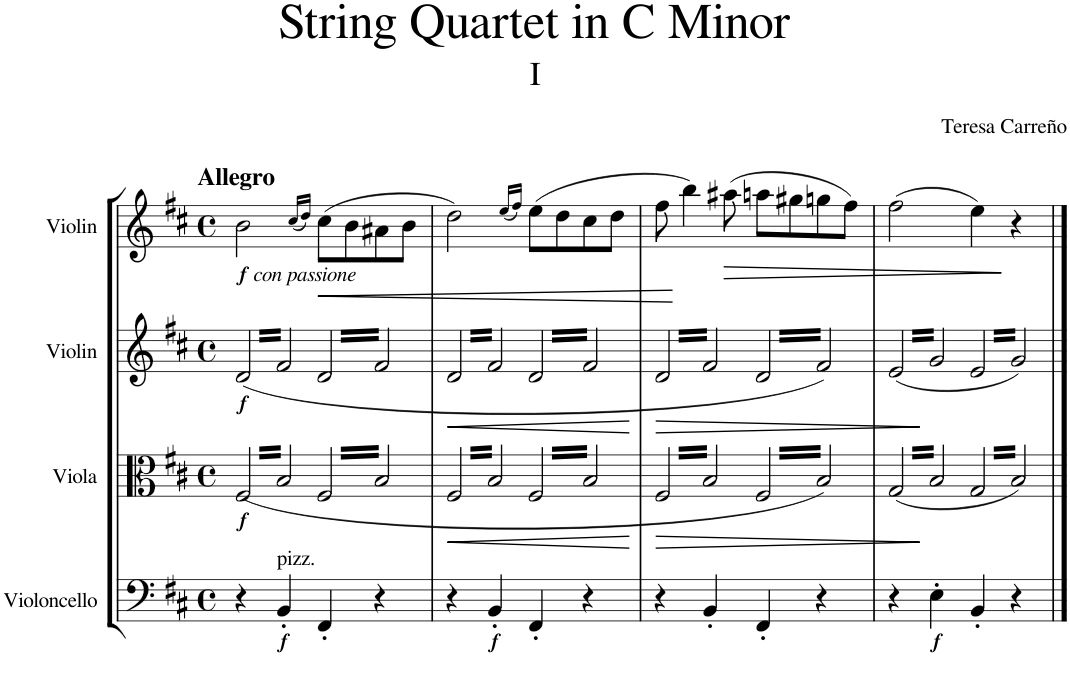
**kern	**kern	**dynam	**kern	**dynam	**kern	**dynam
*part4	*part3	*part3	*part2	*part2	*part1	*part1
*staff4	*staff3	*staff3	*staff2	*staff2	*staff1	*staff1
*I"Violoncello	*I"Viola	*	*I"Violin	*	*I"Violin	*
*I'Vc.	*I'Vla.	*	*I'Vln.	*	*I'Vln.	*
*clefF4	*clefC3	*	*clefG2	*	*clefG2	*
*k[f#c#]	*k[f#c#]	*	*k[f#c#]	*	*k[f#c#]	*
*M4/4	*M4/4	*	*M4/4	*	*M4/4	*
*met(c)	*met(c)	*	*met(c)	*	*met(c)	*
=1	=1	=1	=1	=1	=1	=1
!	!	!	!	!	!LO:TX:a:B:t=Allegro	!
!	!	!	!	!	!LO:TX:b:Bi:t=f	!
!	!	!	!	!	!LO:TX:b:t=con passione	!
!	!	!	!LO:TX:b:Bi:t=f	!	!	!
!	!LO:TX:b:Bi:t=f	!	!	!	!	!
*	*tremolo	*	*	*	*	*
*	*	*	*tremolo	*	*	*
4r	(<32F#/LLL	.	(<32d/LLL	.	2b\	.
.	32B/	.	32f#/	.	.	.
.	32F#/	.	32d/	.	.	.
.	32B/	.	32f#/	.	.	.
.	32F#/	.	32d/	.	.	.
.	32B/	.	32f#/	.	.	.
.	32F#/	.	32d/	.	.	.
.	32B/	.	32f#/	.	.	.
!LO:TX:a:t=pizz.	!	!	!	!	!	!
!LO:TX:b:Bi:t=f	!	!	!	!	!	!
4BB'/	32F#/	.	32d/	.	.	.
.	32B/	.	32f#/	.	.	.
.	32F#/	.	32d/	.	.	.
.	32B/	.	32f#/	.	.	.
.	32F#/	.	32d/	.	.	.
.	32B/	.	32f#/	.	.	.
.	32F#/	.	32d/	.	.	.
.	32B/JJJ	.	32f#/JJJ	.	.	.
.	.	.	.	.	(16qcc#/LL	.
.	.	.	.	.	16qdd/JJ)	.
4FF#'/	32F#/LLL	.	32d/LLL	.	(>8cc#\L	.
.	32B/	.	32f#/	.	.	.
.	32F#/	.	32d/	.	.	.
.	32B/	.	32f#/	.	.	.
.	32F#/	.	32d/	.	8b\	.
.	32B/	.	32f#/	.	.	.
.	32F#/	.	32d/	.	.	.
.	32B/	.	32f#/	.	.	.
4r	32F#/	.	32d/	.	8a#X\	.
.	32B/	.	32f#/	.	.	.
.	32F#/	.	32d/	.	.	.
.	32B/	.	32f#/	.	.	.
.	32F#/	.	32d/	.	8b\J	.
.	32B/	.	32f#/	.	.	.
.	32F#/	.	32d/	.	.	.
.	32B/JJJ	.	32f#/JJJ	.	.	.
=2	=2	=2	=2	=2	=2	=2
!	!	!LO:HP:b	!	!LO:HP:b	!	!
4r	32F#/LLL	<	32d/LLL	<	2dd\)	.
.	32B/	.	32f#/	.	.	.
.	32F#/	.	32d/	.	.	.
.	32B/	.	32f#/	.	.	.
.	32F#/	.	32d/	.	.	.
.	32B/	.	32f#/	.	.	.
.	32F#/	.	32d/	.	.	.
.	32B/	.	32f#/	.	.	.
!LO:TX:b:Bi:t=f	!	!	!	!	!	!
4BB'/	32F#/	.	32d/	.	.	.
.	32B/	.	32f#/	.	.	.
.	32F#/	.	32d/	.	.	.
.	32B/	.	32f#/	.	.	.
.	32F#/	.	32d/	.	.	.
.	32B/	.	32f#/	.	.	.
.	32F#/	.	32d/	.	.	.
.	32B/JJJ	.	32f#/JJJ	.	.	.
.	.	.	.	.	(16qee/LL	.
.	.	.	.	.	16qff#/JJ)	.
4FF#'/	32F#/LLL	.	32d/LLL	.	(>8ee\L	.
.	32B/	.	32f#/	.	.	.
.	32F#/	.	32d/	.	.	.
.	32B/	.	32f#/	.	.	.
.	32F#/	.	32d/	.	8dd\	.
.	32B/	.	32f#/	.	.	.
.	32F#/	.	32d/	.	.	.
.	32B/	.	32f#/	.	.	.
4r	32F#/	.	32d/	.	8cc#\	.
.	32B/	.	32f#/	.	.	.
.	32F#/	.	32d/	.	.	.
.	32B/	.	32f#/	.	.	.
.	32F#/	.	32d/	.	8dd\J	.
.	32B/	.	32f#/	.	.	.
.	32F#/	.	32d/	.	.	.
.	32B/JJJ	.	32f#/JJJ	.	.	.
.	.	[	.	[	.	.
=3	=3	=3	=3	=3	=3	=3
!	!	!LO:HP:b	!	!LO:HP:b	!	!
4r	32F#/LLL	>	32d/LLL	>	8ff#\	.
.	32B/	.	32f#/	.	.	.
.	32F#/	.	32d/	.	.	.
.	32B/	.	32f#/	.	.	.
.	32F#/	.	32d/	.	4bb\)	.
.	32B/	.	32f#/	.	.	.
.	32F#/	.	32d/	.	.	.
.	32B/	.	32f#/	.	.	.
4BB'/	32F#/	.	32d/	.	.	.
.	32B/	.	32f#/	.	.	.
.	32F#/	.	32d/	.	.	.
.	32B/	.	32f#/	.	.	.
!	!	!	!	!	!	!LO:HP:b
.	32F#/	.	32d/	.	(>8aa#X\	>
.	32B/	.	32f#/	.	.	.
.	32F#/	.	32d/	.	.	.
.	32B/JJJ	.	32f#/JJJ	.	.	.
4FF#'/	32F#/LLL	.	32d/LLL	.	8aan\L	.
.	32B/)	.	32f#/)	.	.	.
.	32F#/	.	32d/	.	.	.
.	32B/)	.	32f#/)	.	.	.
.	32F#/	.	32d/	.	8gg#X\	.
.	32B/)	.	32f#/)	.	.	.
.	32F#/	.	32d/	.	.	.
.	32B/)	.	32f#/)	.	.	.
4r	32F#/	.	32d/	.	8ggn\	.
.	32B/)	.	32f#/)	.	.	.
.	32F#/	.	32d/	.	.	.
.	32B/)	.	32f#/)	.	.	.
.	32F#/	.	32d/	.	8ff#\J)	.
.	32B/)	.	32f#/)	.	.	.
.	32F#/	.	32d/	.	.	.
.	32B/)JJJ	.	32f#/)JJJ	.	.	.
=4	=4	=4	=4	=4	=4	=4
4r	(32G/LLL	.	(32e/LLL	.	(>2ff#\	.
.	32B/	.	32g/	.	.	.
.	32G/	.	32e/	.	.	.
.	32B/	.	32g/	.	.	.
.	32G/	.	32e/	.	.	.
.	32B/	.	32g/	.	.	.
.	32G/	.	32e/	.	.	.
.	32B/	.	32g/	.	.	.
!LO:TX:b:Bi:t=f	!	!	!	!	!	!
4E'\	32G/	]	32e/	]	.	.
.	32B/	.	32g/	.	.	.
.	32G/	.	32e/	.	.	.
.	32B/	.	32g/	.	.	.
.	32G/	.	32e/	.	.	.
.	32B/	.	32g/	.	.	.
.	32G/	.	32e/	.	.	.
.	32B/JJJ	.	32g/JJJ	.	.	.
4BB'/	32G/LLL	.	32e/LLL	.	4ee\)	.
.	32B/)	.	32g/)	.	.	.
.	32G/	.	32e/	.	.	.
.	32B/)	.	32g/)	.	.	.
.	32G/	.	32e/	.	.	.
.	32B/)	.	32g/)	.	.	.
.	32G/	.	32e/	.	.	.
.	32B/)	.	32g/)	.	.	.
4r	32G/	.	32e/	.	4r	]
.	32B/)	.	32g/)	.	.	.
.	32G/	.	32e/	.	.	.
.	32B/)	.	32g/)	.	.	.
.	32G/	.	32e/	.	.	.
.	32B/)	.	32g/)	.	.	.
.	32G/	.	32e/	.	.	.
.	32B/)JJJ	.	32g/)JJJ	.	.	.
*	*	*	*Xtremolo	*	*	*
*	*Xtremolo	*	*	*	*	*
.	.	.	.	.	.	.
.	.	.	.	.	.	.
.	.	.	.	.	.	.
.	.	.	.	.	.	.
.	.	.	.	.	.	.
.	.	.	.	.	.	.
.	.	.	.	.	.	.
.	.	.	.	.	.	.
==	==	==	==	==	==	==
*-	*-	*-	*-	*-	*-	*-
